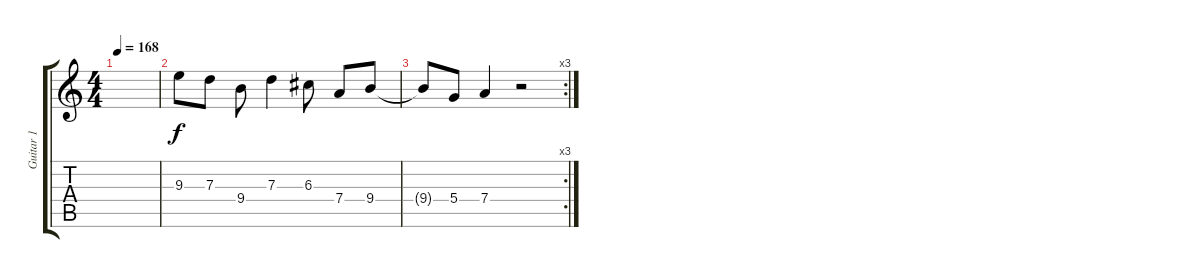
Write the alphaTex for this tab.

\track ("Guitar 1" "Guitar 1") {instrument overdrivenguitar}
\staff {score tabs}
\tuning (E4 B3 G3 D3 A2 E2) {hide}
\ts (4 4)
\tempo 168
\clef g2
\ks c
|
9.3.8 7.3.8 9.4.8 7.3.4 6.3.8 7.4.8 9.4.8 |
\rc 3
9.4{t}.8 5.4.8 7.4.4 r.2
